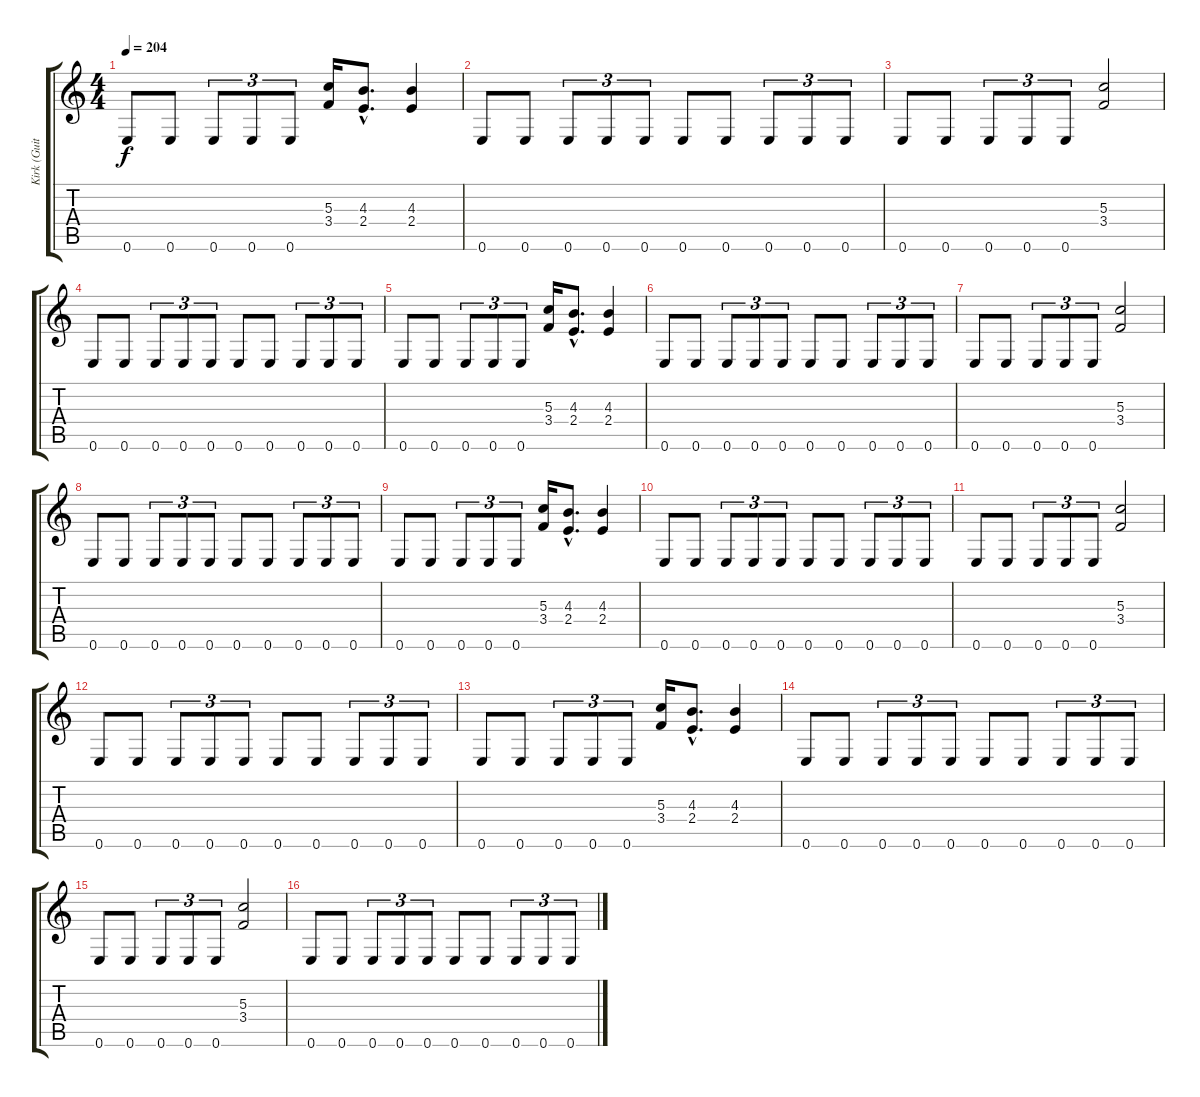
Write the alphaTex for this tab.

\track ("Kirk (Guitar 2)" "Kirk (Guit") {instrument distortionguitar}
\staff {score tabs}
\tuning (E4 B3 G3 D3 A2 E2) {hide}
\ts (4 4)
\tempo 204
\clef g2
\ks c
0.6.8{dy f} 0.6.8 0.6.8{tu (3 2)} 0.6.8{tu (3 2)} 0.6.8{tu (3 2)} (5.3 3.4).16 (4.3{hac} 2.4{hac}).8{d} (4.3 2.4).4 |
0.6.8 0.6.8 0.6.8{tu (3 2)} 0.6.8{tu (3 2)} 0.6.8{tu (3 2)} 0.6.8 0.6.8 0.6.8{tu (3 2)} 0.6.8{tu (3 2)} 0.6.8{tu (3 2)} |
0.6.8 0.6.8 0.6.8{tu (3 2)} 0.6.8{tu (3 2)} 0.6.8{tu (3 2)} (5.3 3.4).2 |
0.6.8 0.6.8 0.6.8{tu (3 2)} 0.6.8{tu (3 2)} 0.6.8{tu (3 2)} 0.6.8 0.6.8 0.6.8{tu (3 2)} 0.6.8{tu (3 2)} 0.6.8{tu (3 2)} |
0.6.8 0.6.8 0.6.8{tu (3 2)} 0.6.8{tu (3 2)} 0.6.8{tu (3 2)} (5.3 3.4).16 (4.3{hac} 2.4{hac}).8{d} (4.3 2.4).4 |
0.6.8 0.6.8 0.6.8{tu (3 2)} 0.6.8{tu (3 2)} 0.6.8{tu (3 2)} 0.6.8 0.6.8 0.6.8{tu (3 2)} 0.6.8{tu (3 2)} 0.6.8{tu (3 2)} |
0.6.8 0.6.8 0.6.8{tu (3 2)} 0.6.8{tu (3 2)} 0.6.8{tu (3 2)} (5.3 3.4).2 |
0.6.8 0.6.8 0.6.8{tu (3 2)} 0.6.8{tu (3 2)} 0.6.8{tu (3 2)} 0.6.8 0.6.8 0.6.8{tu (3 2)} 0.6.8{tu (3 2)} 0.6.8{tu (3 2)} |
0.6.8 0.6.8 0.6.8{tu (3 2)} 0.6.8{tu (3 2)} 0.6.8{tu (3 2)} (5.3 3.4).16 (4.3{hac} 2.4{hac}).8{d} (4.3 2.4).4 |
0.6.8 0.6.8 0.6.8{tu (3 2)} 0.6.8{tu (3 2)} 0.6.8{tu (3 2)} 0.6.8 0.6.8 0.6.8{tu (3 2)} 0.6.8{tu (3 2)} 0.6.8{tu (3 2)} |
0.6.8 0.6.8 0.6.8{tu (3 2)} 0.6.8{tu (3 2)} 0.6.8{tu (3 2)} (5.3 3.4).2 |
0.6.8 0.6.8 0.6.8{tu (3 2)} 0.6.8{tu (3 2)} 0.6.8{tu (3 2)} 0.6.8 0.6.8 0.6.8{tu (3 2)} 0.6.8{tu (3 2)} 0.6.8{tu (3 2)} |
0.6.8 0.6.8 0.6.8{tu (3 2)} 0.6.8{tu (3 2)} 0.6.8{tu (3 2)} (5.3 3.4).16 (4.3{hac} 2.4{hac}).8{d} (4.3 2.4).4 |
0.6.8 0.6.8 0.6.8{tu (3 2)} 0.6.8{tu (3 2)} 0.6.8{tu (3 2)} 0.6.8 0.6.8 0.6.8{tu (3 2)} 0.6.8{tu (3 2)} 0.6.8{tu (3 2)} |
0.6.8 0.6.8 0.6.8{tu (3 2)} 0.6.8{tu (3 2)} 0.6.8{tu (3 2)} (5.3 3.4).2 |
0.6.8 0.6.8 0.6.8{tu (3 2)} 0.6.8{tu (3 2)} 0.6.8{tu (3 2)} 0.6.8 0.6.8 0.6.8{tu (3 2)} 0.6.8{tu (3 2)} 0.6.8{tu (3 2)}
